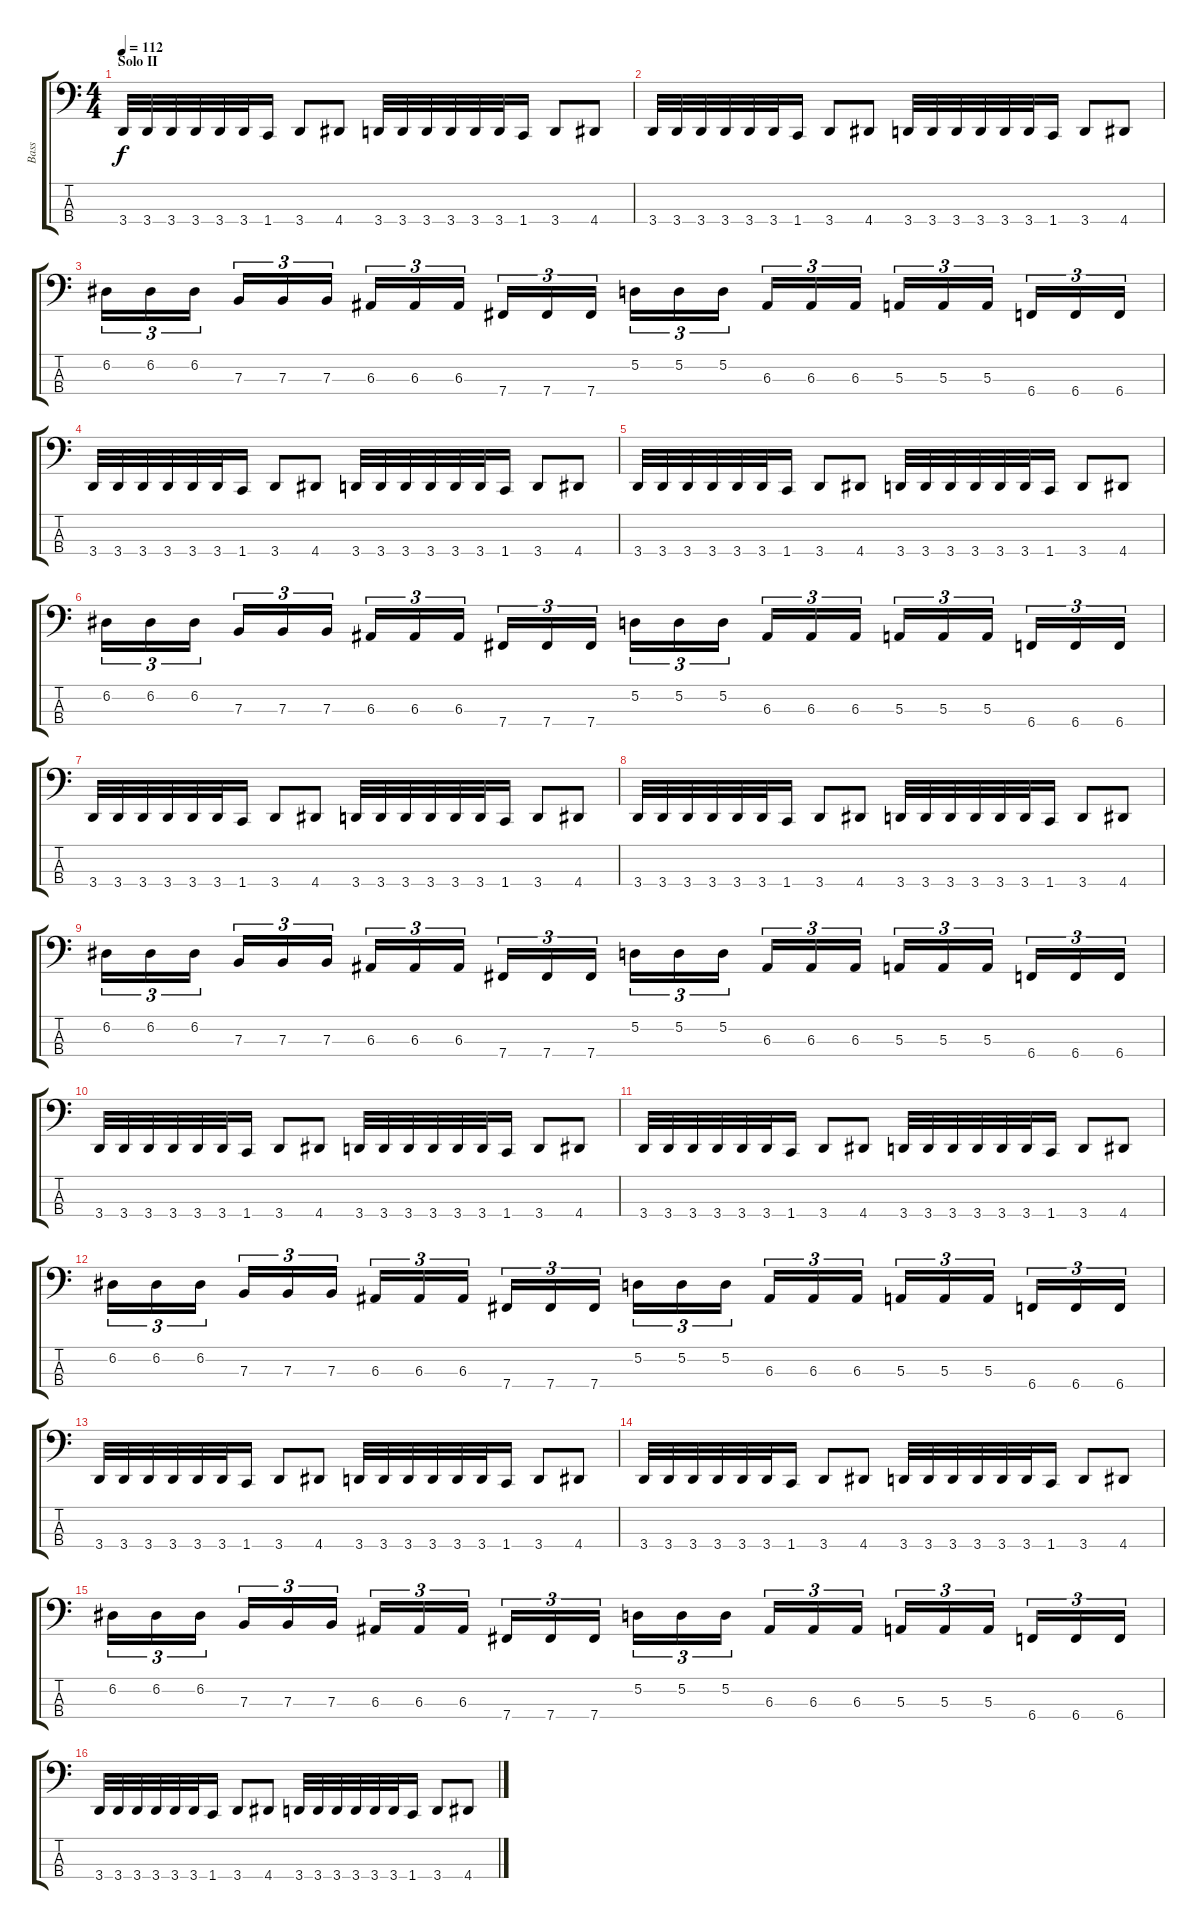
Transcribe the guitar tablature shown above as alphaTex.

\track ("Bass" "Bass") {instrument overdrivenguitar}
\staff {score tabs}
\tuning (D2 A1 E1 B0) {hide}
\ts (4 4)
\section ("" "Solo II")
\tempo 112
\clef f4
\ks c
3.4.32{dy f} 3.4.32 3.4.32 3.4.32 3.4.32 3.4.32 1.4.16 3.4.8 4.4.8 3.4.32 3.4.32 3.4.32 3.4.32 3.4.32 3.4.32 1.4.16 3.4.8 4.4.8 |
3.4.32 3.4.32 3.4.32 3.4.32 3.4.32 3.4.32 1.4.16 3.4.8 4.4.8 3.4.32 3.4.32 3.4.32 3.4.32 3.4.32 3.4.32 1.4.16 3.4.8 4.4.8 |
6.2.16{tu (3 2)} 6.2.16{tu (3 2)} 6.2.16{tu (3 2) beam splitsecondary} 7.3.16{tu (3 2)} 7.3.16{tu (3 2)} 7.3.16{tu (3 2)} 6.3.16{tu (3 2)} 6.3.16{tu (3 2)} 6.3.16{tu (3 2) beam splitsecondary} 7.4.16{tu (3 2)} 7.4.16{tu (3 2)} 7.4.16{tu (3 2)} 5.2.16{tu (3 2)} 5.2.16{tu (3 2)} 5.2.16{tu (3 2) beam splitsecondary} 6.3.16{tu (3 2)} 6.3.16{tu (3 2)} 6.3.16{tu (3 2)} 5.3.16{tu (3 2)} 5.3.16{tu (3 2)} 5.3.16{tu (3 2) beam splitsecondary} 6.4.16{tu (3 2)} 6.4.16{tu (3 2)} 6.4.16{tu (3 2)} |
3.4.32 3.4.32 3.4.32 3.4.32 3.4.32 3.4.32 1.4.16 3.4.8 4.4.8 3.4.32 3.4.32 3.4.32 3.4.32 3.4.32 3.4.32 1.4.16 3.4.8 4.4.8 |
3.4.32 3.4.32 3.4.32 3.4.32 3.4.32 3.4.32 1.4.16 3.4.8 4.4.8 3.4.32 3.4.32 3.4.32 3.4.32 3.4.32 3.4.32 1.4.16 3.4.8 4.4.8 |
6.2.16{tu (3 2)} 6.2.16{tu (3 2)} 6.2.16{tu (3 2) beam splitsecondary} 7.3.16{tu (3 2)} 7.3.16{tu (3 2)} 7.3.16{tu (3 2)} 6.3.16{tu (3 2)} 6.3.16{tu (3 2)} 6.3.16{tu (3 2) beam splitsecondary} 7.4.16{tu (3 2)} 7.4.16{tu (3 2)} 7.4.16{tu (3 2)} 5.2.16{tu (3 2)} 5.2.16{tu (3 2)} 5.2.16{tu (3 2) beam splitsecondary} 6.3.16{tu (3 2)} 6.3.16{tu (3 2)} 6.3.16{tu (3 2)} 5.3.16{tu (3 2)} 5.3.16{tu (3 2)} 5.3.16{tu (3 2) beam splitsecondary} 6.4.16{tu (3 2)} 6.4.16{tu (3 2)} 6.4.16{tu (3 2)} |
3.4.32 3.4.32 3.4.32 3.4.32 3.4.32 3.4.32 1.4.16 3.4.8 4.4.8 3.4.32 3.4.32 3.4.32 3.4.32 3.4.32 3.4.32 1.4.16 3.4.8 4.4.8 |
3.4.32 3.4.32 3.4.32 3.4.32 3.4.32 3.4.32 1.4.16 3.4.8 4.4.8 3.4.32 3.4.32 3.4.32 3.4.32 3.4.32 3.4.32 1.4.16 3.4.8 4.4.8 |
6.2.16{tu (3 2)} 6.2.16{tu (3 2)} 6.2.16{tu (3 2) beam splitsecondary} 7.3.16{tu (3 2)} 7.3.16{tu (3 2)} 7.3.16{tu (3 2)} 6.3.16{tu (3 2)} 6.3.16{tu (3 2)} 6.3.16{tu (3 2) beam splitsecondary} 7.4.16{tu (3 2)} 7.4.16{tu (3 2)} 7.4.16{tu (3 2)} 5.2.16{tu (3 2)} 5.2.16{tu (3 2)} 5.2.16{tu (3 2) beam splitsecondary} 6.3.16{tu (3 2)} 6.3.16{tu (3 2)} 6.3.16{tu (3 2)} 5.3.16{tu (3 2)} 5.3.16{tu (3 2)} 5.3.16{tu (3 2) beam splitsecondary} 6.4.16{tu (3 2)} 6.4.16{tu (3 2)} 6.4.16{tu (3 2)} |
3.4.32 3.4.32 3.4.32 3.4.32 3.4.32 3.4.32 1.4.16 3.4.8 4.4.8 3.4.32 3.4.32 3.4.32 3.4.32 3.4.32 3.4.32 1.4.16 3.4.8 4.4.8 |
3.4.32 3.4.32 3.4.32 3.4.32 3.4.32 3.4.32 1.4.16 3.4.8 4.4.8 3.4.32 3.4.32 3.4.32 3.4.32 3.4.32 3.4.32 1.4.16 3.4.8 4.4.8 |
6.2.16{tu (3 2)} 6.2.16{tu (3 2)} 6.2.16{tu (3 2) beam splitsecondary} 7.3.16{tu (3 2)} 7.3.16{tu (3 2)} 7.3.16{tu (3 2)} 6.3.16{tu (3 2)} 6.3.16{tu (3 2)} 6.3.16{tu (3 2) beam splitsecondary} 7.4.16{tu (3 2)} 7.4.16{tu (3 2)} 7.4.16{tu (3 2)} 5.2.16{tu (3 2)} 5.2.16{tu (3 2)} 5.2.16{tu (3 2) beam splitsecondary} 6.3.16{tu (3 2)} 6.3.16{tu (3 2)} 6.3.16{tu (3 2)} 5.3.16{tu (3 2)} 5.3.16{tu (3 2)} 5.3.16{tu (3 2) beam splitsecondary} 6.4.16{tu (3 2)} 6.4.16{tu (3 2)} 6.4.16{tu (3 2)} |
3.4.32 3.4.32 3.4.32 3.4.32 3.4.32 3.4.32 1.4.16 3.4.8 4.4.8 3.4.32 3.4.32 3.4.32 3.4.32 3.4.32 3.4.32 1.4.16 3.4.8 4.4.8 |
3.4.32 3.4.32 3.4.32 3.4.32 3.4.32 3.4.32 1.4.16 3.4.8 4.4.8 3.4.32 3.4.32 3.4.32 3.4.32 3.4.32 3.4.32 1.4.16 3.4.8 4.4.8 |
6.2.16{tu (3 2)} 6.2.16{tu (3 2)} 6.2.16{tu (3 2) beam splitsecondary} 7.3.16{tu (3 2)} 7.3.16{tu (3 2)} 7.3.16{tu (3 2)} 6.3.16{tu (3 2)} 6.3.16{tu (3 2)} 6.3.16{tu (3 2) beam splitsecondary} 7.4.16{tu (3 2)} 7.4.16{tu (3 2)} 7.4.16{tu (3 2)} 5.2.16{tu (3 2)} 5.2.16{tu (3 2)} 5.2.16{tu (3 2) beam splitsecondary} 6.3.16{tu (3 2)} 6.3.16{tu (3 2)} 6.3.16{tu (3 2)} 5.3.16{tu (3 2)} 5.3.16{tu (3 2)} 5.3.16{tu (3 2) beam splitsecondary} 6.4.16{tu (3 2)} 6.4.16{tu (3 2)} 6.4.16{tu (3 2)} |
3.4.32 3.4.32 3.4.32 3.4.32 3.4.32 3.4.32 1.4.16 3.4.8 4.4.8 3.4.32 3.4.32 3.4.32 3.4.32 3.4.32 3.4.32 1.4.16 3.4.8 4.4.8
